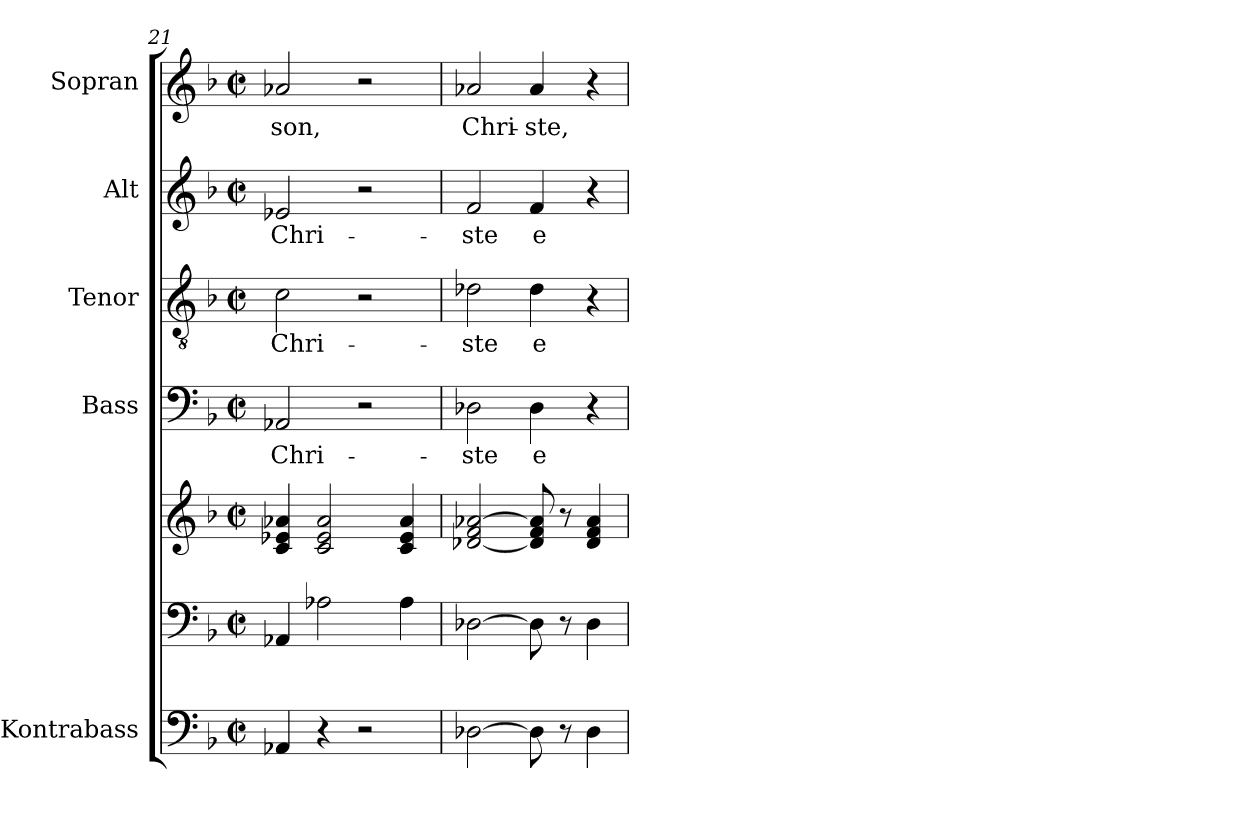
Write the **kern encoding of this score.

**kern	**kern	**kern	**kern	**text	**kern	**text	**kern	**text	**kern	**text
*part6	*part5	*part5	*part4	*part4	*part3	*part3	*part2	*part2	*part1	*part1
*staff7	*staff6	*staff5	*staff4	*staff4	*staff3	*staff3	*staff2	*staff2	*staff1	*staff1
*I"Kontrabass	*	*	*I"Bass	*	*I"Tenor	*	*I"Alt	*	*I"Sopran	*
*I'Kb.	*	*	*I'B.	*	*I'T.	*	*I'A.	*	*I'S.	*
*clefF4	*clefF4	*clefG2	*clefF4	*	*clefGv2	*	*clefG2	*	*clefG2	*
*ITrd7c12	*	*	*	*	*	*	*	*	*	*
*k[b-]	*k[b-]	*k[b-]	*k[b-]	*	*k[b-]	*	*k[b-]	*	*k[b-]	*
*F:	*F:	*F:	*F:	*	*F:	*	*F:	*	*F:	*
*M2/2	*M2/2	*M2/2	*M2/2	*	*M2/2	*	*M2/2	*	*M2/2	*
*met(c|)	*met(c|)	*met(c|)	*met(c|)	*	*met(c|)	*	*met(c|)	*	*met(c|)	*
=21	=21	=21	=21	=21	=21	=21	=21	=21	=21	=21
!	!	!	!	!LO:LY:b	!	!LO:LY:b	!	!LO:LY:b	!	!LO:LY:b
4AAA-X/	4AA-X/	4c/ 4e-X/ 4a-X/	2AA-X/	Chri-	2c\	Chri-	2e-X/	Chri-	2a-X/	-son,
4r	2A-X\	2c/ 2e-/ 2a-/	.	.	.	.	.	.	.	.
2r	.	.	2r	.	2r	.	2r	.	2r	.
.	4A-\	4c/ 4e-/ 4a-/	.	.	.	.	.	.	.	.
=22	=22	=22	=22	=22	=22	=22	=22	=22	=22	=22
!	!	!	!	!LO:LY:b	!	!LO:LY:b	!	!LO:LY:b	!	!LO:LY:b
[2DD-X\	[2D-X\	[2d-X/ 2f/ [2a-X/	2D-X\	-ste	2d-X\	-ste	2f/	-ste	2a-X/	Chri-
!	!	!	!	!LO:LY:b	!	!LO:LY:b	!	!LO:LY:b	!	!LO:LY:b
8DD-\]	8D-\]	8d-/] 8f/ 8a-/]	4D-\	e-	4d-\	e-	4f/	e-	4a-/	-ste,
8r	8r	8r	.	.	.	.	.	.	.	.
4DD-\	4D-\	4d-/ 4f/ 4a-/	4r	.	4r	.	4r	.	4r	.
=	=	=	=	=	=	=	=	=	=	=
*-	*-	*-	*-	*-	*-	*-	*-	*-	*-	*-
